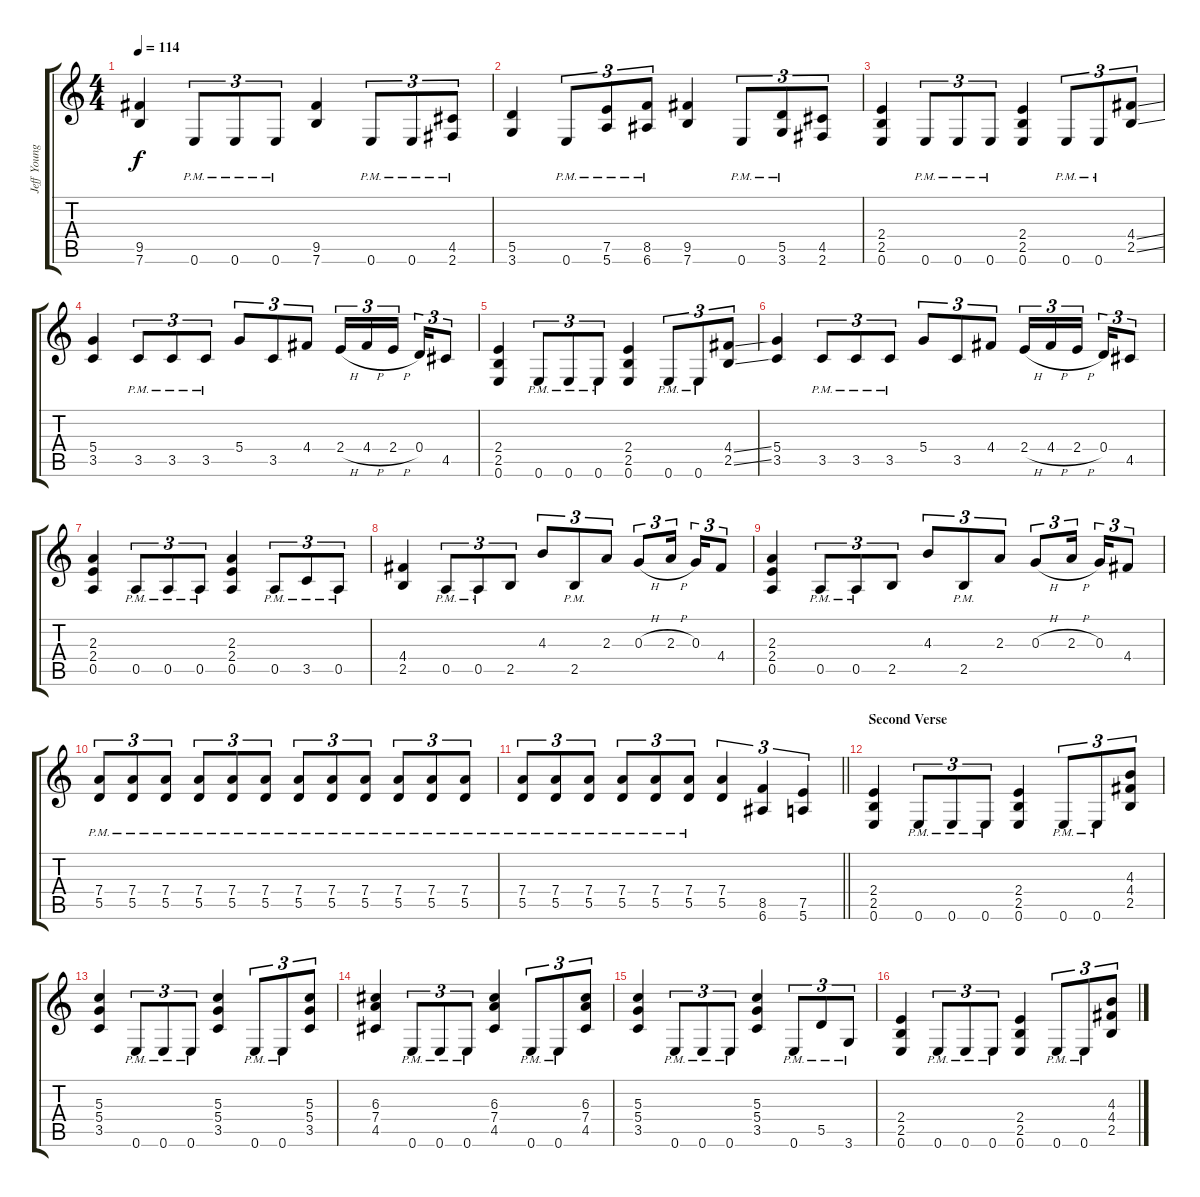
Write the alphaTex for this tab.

\track ("Jeff Young" "Jeff Young") {instrument distortionguitar}
\staff {score tabs}
\tuning (E4 B3 G3 D3 A2 E2) {hide}
\ts (4 4)
\tempo 114
\clef g2
\ks c
(9.5 7.6).4{dy f} 0.6{pm}.8{tu (3 2)} 0.6{pm}.8{tu (3 2)} 0.6{pm}.8{tu (3 2)} (9.5 7.6).4 0.6{pm}.8{tu (3 2)} 0.6{pm}.8{tu (3 2)} (4.5{pm} 2.6{pm}).8{tu (3 2)} |
(5.5 3.6).4 0.6{pm}.8{tu (3 2)} (7.5{pm} 5.6{pm}).8{tu (3 2)} (8.5{pm} 6.6{pm}).8{tu (3 2)} (9.5 7.6).4 0.6{pm}.8{tu (3 2)} (5.5{pm} 3.6{pm}).8{tu (3 2)} (4.5 2.6).8{tu (3 2)} |
(2.4 2.5 0.6).4 0.6{pm}.8{tu (3 2)} 0.6{pm}.8{tu (3 2)} 0.6{pm}.8{tu (3 2)} (2.4 2.5 0.6).4 0.6{pm}.8{tu (3 2)} 0.6{pm}.8{tu (3 2)} (4.4{ss} 2.5{ss}).8{tu (3 2)} |
(5.4 3.5).4 3.5{pm}.8{tu (3 2)} 3.5{pm}.8{tu (3 2)} 3.5{pm}.8{tu (3 2)} 5.4.8{tu (3 2)} 3.5.8{tu (3 2)} 4.4.8{tu (3 2)} 2.4{h}.16{tu (3 2)} 4.4{h}.16{tu (3 2)} 2.4{h}.16{tu (3 2) beam splitsecondary} 0.4.16{tu (3 2)} 4.5.8{tu (3 2)} |
(2.4 2.5 0.6).4 0.6{pm}.8{tu (3 2)} 0.6{pm}.8{tu (3 2)} 0.6{pm}.8{tu (3 2)} (2.4 2.5 0.6).4 0.6{pm}.8{tu (3 2)} 0.6{pm}.8{tu (3 2)} (4.4{ss} 2.5{ss}).8{tu (3 2)} |
(5.4 3.5).4 3.5{pm}.8{tu (3 2)} 3.5{pm}.8{tu (3 2)} 3.5{pm}.8{tu (3 2)} 5.4.8{tu (3 2)} 3.5.8{tu (3 2)} 4.4.8{tu (3 2)} 2.4{h}.16{tu (3 2)} 4.4{h}.16{tu (3 2)} 2.4{h}.16{tu (3 2) beam splitsecondary} 0.4.16{tu (3 2)} 4.5.8{tu (3 2)} |
(2.3 2.4 0.5).4 0.5{pm}.8{tu (3 2)} 0.5{pm}.8{tu (3 2)} 0.5{pm}.8{tu (3 2)} (2.3 2.4 0.5).4 0.5{pm}.8{tu (3 2)} 3.5{pm}.8{tu (3 2)} 0.5{pm}.8{tu (3 2)} |
(4.4 2.5).4 0.5{pm}.8{tu (3 2)} 0.5{pm}.8{tu (3 2)} 2.5.8{tu (3 2)} 4.3.8{tu (3 2)} 2.5{pm}.8{tu (3 2)} 2.3.8{tu (3 2)} 0.3{h}.8{tu (3 2)} 2.3{h}.16{tu (3 2) beam splitsecondary} 0.3.16{tu (3 2)} 4.4.8{tu (3 2)} |
(2.3 2.4 0.5).4 0.5{pm}.8{tu (3 2)} 0.5{pm}.8{tu (3 2)} 2.5.8{tu (3 2)} 4.3.8{tu (3 2)} 2.5{pm}.8{tu (3 2)} 2.3.8{tu (3 2)} 0.3{h}.8{tu (3 2)} 2.3{h}.16{tu (3 2) beam splitsecondary} 0.3.16{tu (3 2)} 4.4.8{tu (3 2)} |
(7.4{pm} 5.5{pm}).8{tu (3 2)} (7.4{pm} 5.5{pm}).8{tu (3 2)} (7.4{pm} 5.5{pm}).8{tu (3 2)} (7.4{pm} 5.5{pm}).8{tu (3 2)} (7.4{pm} 5.5{pm}).8{tu (3 2)} (7.4{pm} 5.5{pm}).8{tu (3 2)} (7.4{pm} 5.5{pm}).8{tu (3 2)} (7.4{pm} 5.5{pm}).8{tu (3 2)} (7.4{pm} 5.5{pm}).8{tu (3 2)} (7.4{pm} 5.5{pm}).8{tu (3 2)} (7.4{pm} 5.5{pm}).8{tu (3 2)} (7.4{pm} 5.5{pm}).8{tu (3 2)} |
\barLineRight lightlight
(7.4{pm} 5.5{pm}).8{tu (3 2)} (7.4{pm} 5.5{pm}).8{tu (3 2)} (7.4{pm} 5.5{pm}).8{tu (3 2)} (7.4{pm} 5.5{pm}).8{tu (3 2)} (7.4{pm} 5.5{pm}).8{tu (3 2)} (7.4{pm} 5.5{pm}).8{tu (3 2)} (7.4 5.5).4{tu (3 2)} (8.5 6.6).4{tu (3 2)} (7.5 5.6).4{tu (3 2)} |
\section ("" "Second Verse")
(2.4 2.5 0.6).4 0.6{pm}.8{tu (3 2)} 0.6{pm}.8{tu (3 2)} 0.6{pm}.8{tu (3 2)} (2.4 2.5 0.6).4 0.6{pm}.8{tu (3 2)} 0.6{pm}.8{tu (3 2)} (4.3 4.4 2.5).8{tu (3 2)} |
(5.3 5.4 3.5).4 0.6{pm}.8{tu (3 2)} 0.6{pm}.8{tu (3 2)} 0.6{pm}.8{tu (3 2)} (5.3 5.4 3.5).4 0.6{pm}.8{tu (3 2)} 0.6{pm}.8{tu (3 2)} (5.3 5.4 3.5).8{tu (3 2)} |
(6.3 7.4 4.5).4 0.6{pm}.8{tu (3 2)} 0.6{pm}.8{tu (3 2)} 0.6{pm}.8{tu (3 2)} (6.3 7.4 4.5).4 0.6{pm}.8{tu (3 2)} 0.6{pm}.8{tu (3 2)} (6.3 7.4 4.5).8{tu (3 2)} |
(5.3 5.4 3.5).4 0.6{pm}.8{tu (3 2)} 0.6{pm}.8{tu (3 2)} 0.6{pm}.8{tu (3 2)} (5.3 5.4 3.5).4 0.6{pm}.8{tu (3 2)} 5.5{pm}.8{tu (3 2)} 3.6{pm}.8{tu (3 2)} |
(2.4 2.5 0.6).4 0.6{pm}.8{tu (3 2)} 0.6{pm}.8{tu (3 2)} 0.6{pm}.8{tu (3 2)} (2.4 2.5 0.6).4 0.6{pm}.8{tu (3 2)} 0.6{pm}.8{tu (3 2)} (4.3 4.4 2.5).8{tu (3 2)}
